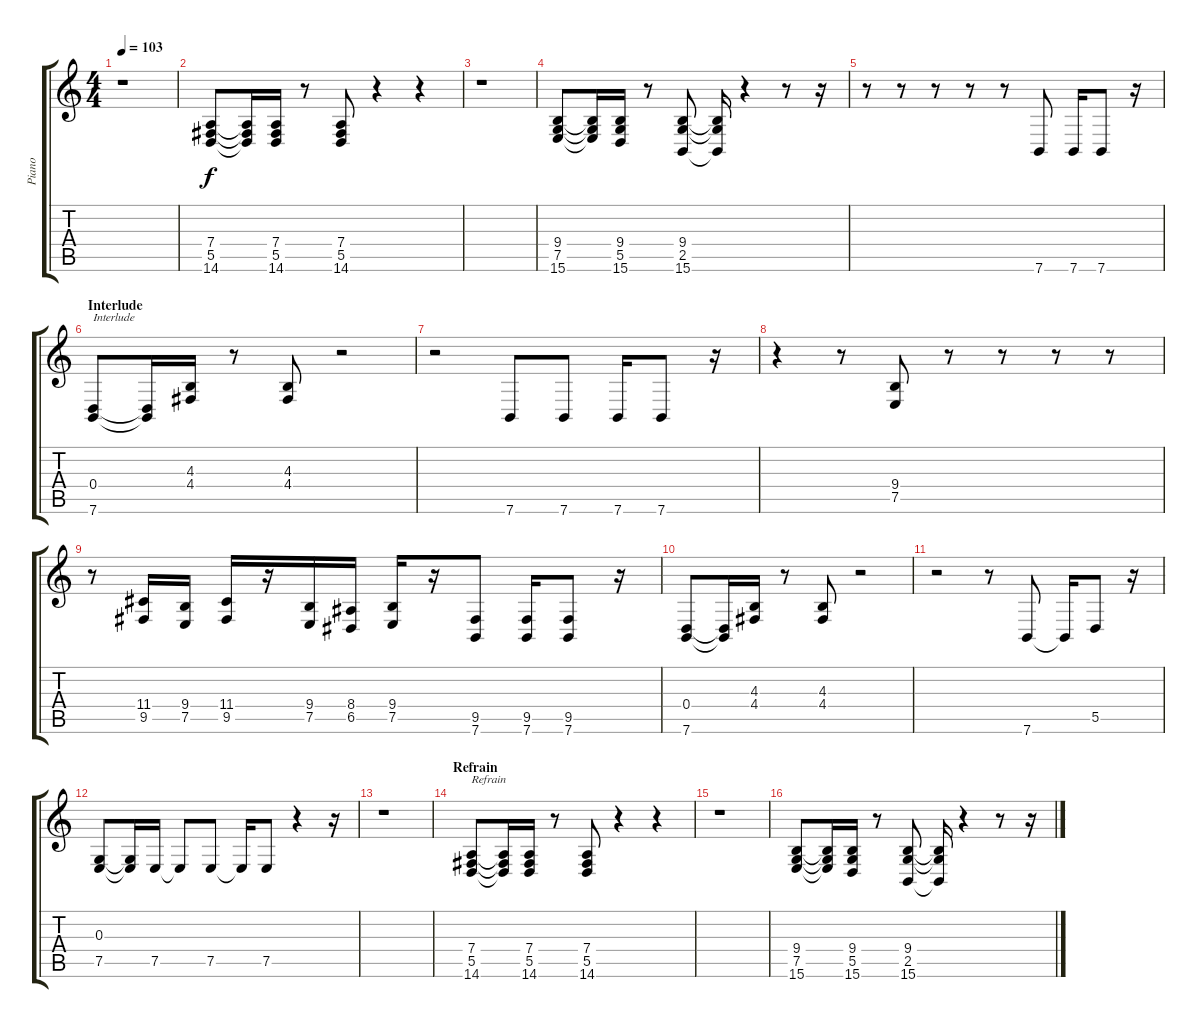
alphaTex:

\track ("Piano" "Piano") {instrument brightacousticpiano}
\staff {score tabs}
\tuning (E4 B3 G3 D3 A2 E2) {hide}
\ts (4 4)
\tempo 103
\clef g2
\ks c
r.1{dy f} |
(7.4 5.5 14.6).8 (7.4{t} 5.5{t} 14.6{t}).16 (7.4 5.5 14.6).16 r.8 (7.4 5.5 14.6).8 r.4 r.4 |
r.1 |
(9.4 7.5 15.6).8 (9.4{t} 7.5{t} 15.6{t}).16 (9.4 5.5 15.6).16 r.8 (9.4 2.5 15.6).8 (9.4{t} 2.5{t} 15.6{t}).16 r.4 r.8 r.16 |
r.8 r.8 r.8 r.8 r.8 7.6.8 7.6.16 7.6.8 r.16 |
\section ("" "Interlude")
(0.4 7.6).8{txt "Interlude"} (0.4{t} 7.6{t}).16 (4.3 4.4).16 r.8 (4.3 4.4).8 r.2 |
r.2 7.6.8 7.6.8 7.6.16 7.6.8 r.16 |
r.4 r.8 (9.4 7.5).8 r.8 r.8 r.8 r.8 |
r.8 (11.4 9.5).16{volume 8} (9.4 7.5).16 (11.4 9.5).16 r.16 (9.4 7.5).16 (8.4 6.5).16 (9.4 7.5).16 r.16 (9.5 7.6).8 (9.5 7.6).16 (9.5 7.6).8 r.16 |
(0.4 7.6).8{volume 10} (0.4{t} 7.6{t}).16 (4.3 4.4).16 r.8 (4.3 4.4).8 r.2 |
r.2 r.8 7.6.8 7.6{t}.16 5.5.8 r.16 |
(0.3 7.5).8 (0.3{t} 7.5{t}).16 7.5.16 7.5{t}.8 7.5.8 7.5{t}.16 7.5.8 r.4 r.16 |
r.1 |
\section ("" "Refrain")
(7.4 5.5 14.6).8{txt "Refrain" volume 10} (7.4{t} 5.5{t} 14.6{t}).16 (7.4 5.5 14.6).16 r.8 (7.4 5.5 14.6).8 r.4 r.4 |
r.1 |
(9.4 7.5 15.6).8 (9.4{t} 7.5{t} 15.6{t}).16 (9.4 5.5 15.6).16 r.8 (9.4 2.5 15.6).8 (9.4{t} 2.5{t} 15.6{t}).16 r.4 r.8 r.16
